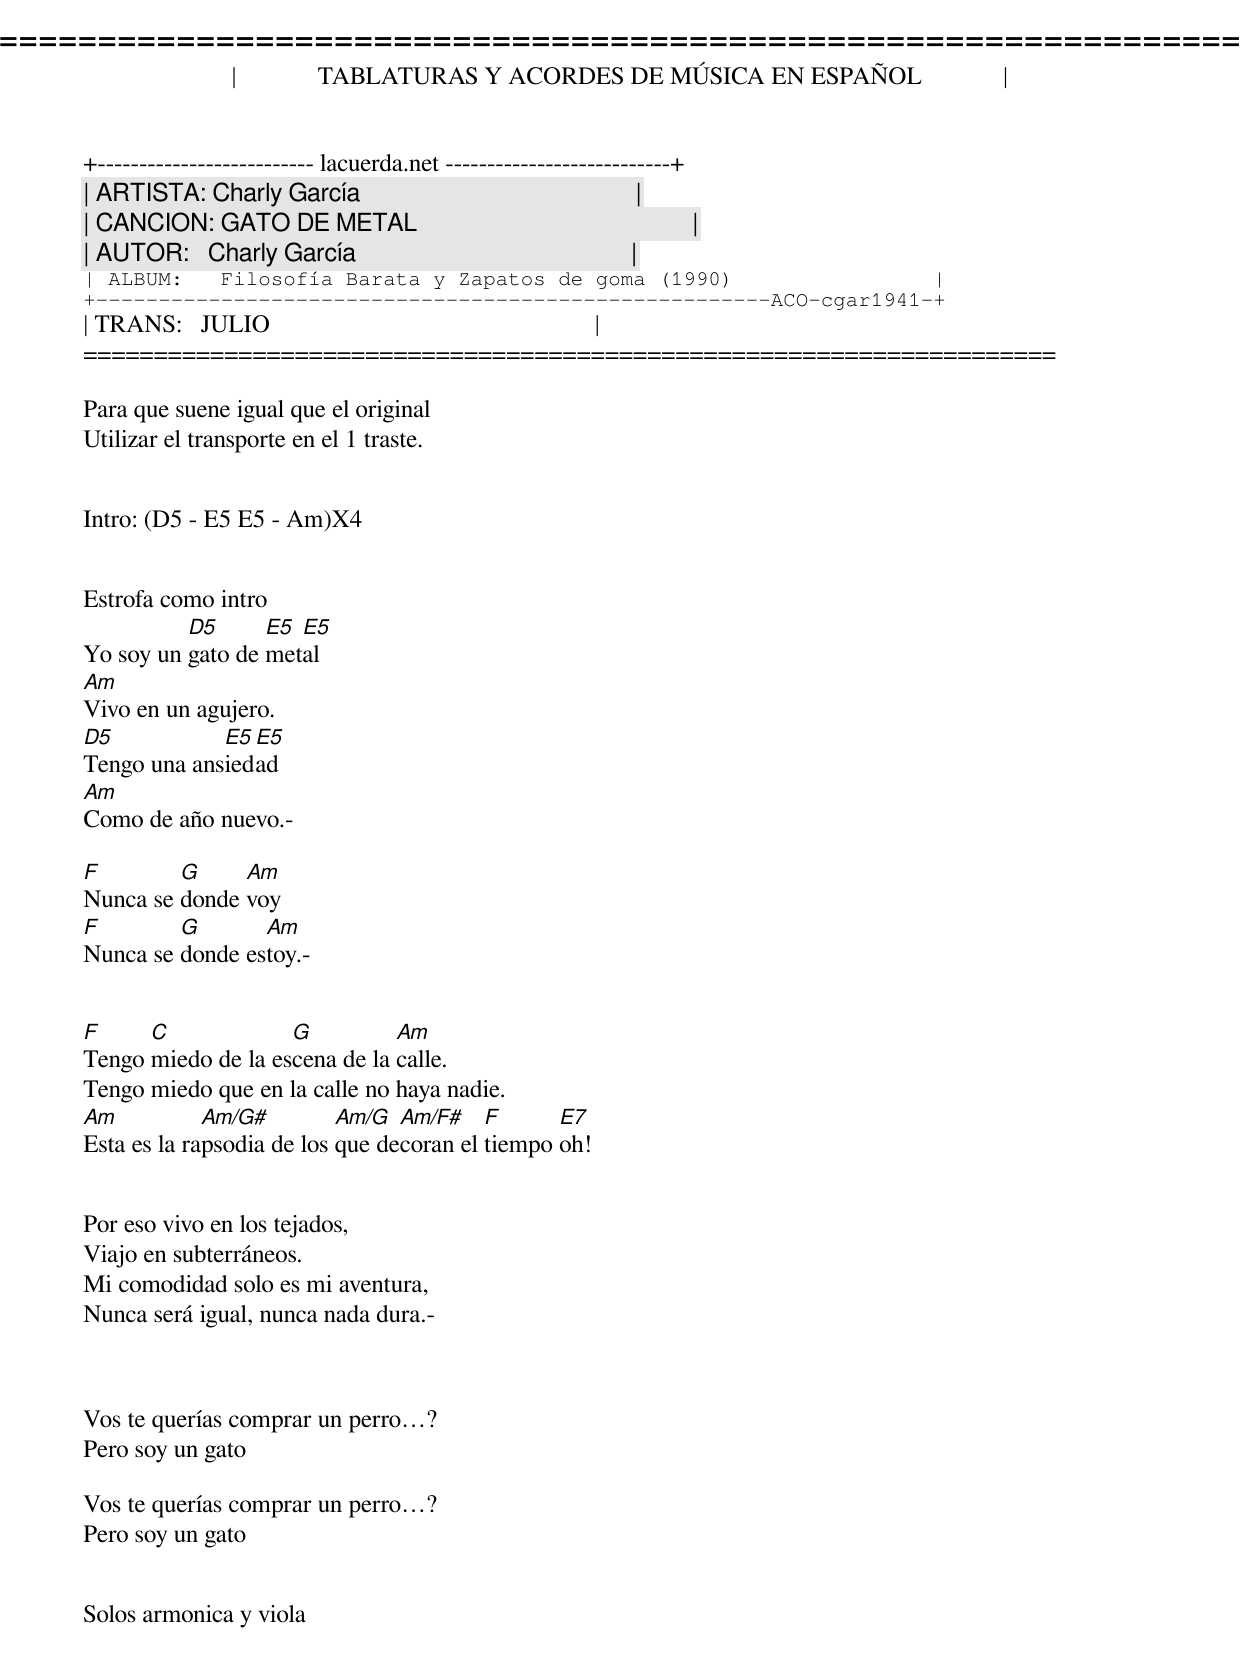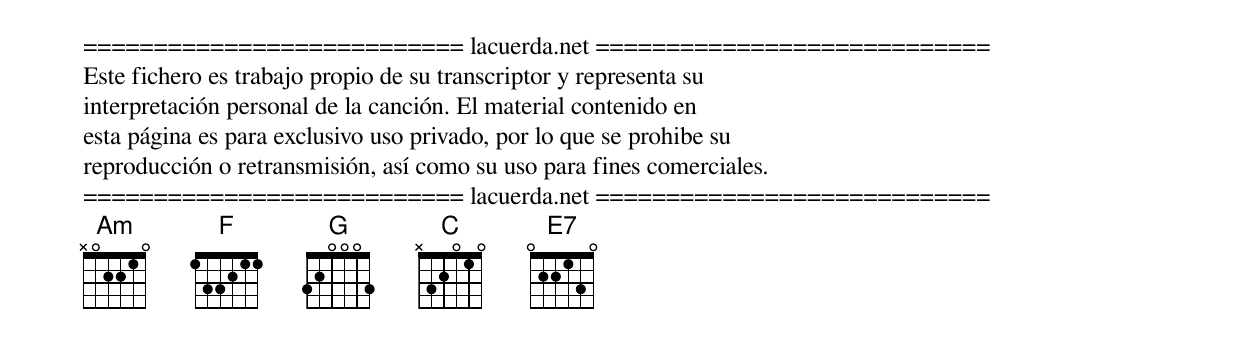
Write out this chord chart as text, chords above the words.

=====================================================================
|             TABLATURAS Y ACORDES DE MÚSICA EN ESPAÑOL             |
+-------------------------- lacuerda.net ---------------------------+
| ARTISTA: Charly García                                            |
| CANCION: GATO DE METAL                                            |
| AUTOR:   Charly García                                            |
| ALBUM:   Filosofía Barata y Zapatos de goma (1990)                |
+------------------------------------------------------ACO-cgar1941-+
| TRANS:   JULIO                                                    |
=====================================================================

Para que suene igual que el original
Utilizar el transporte en el 1 traste.


Intro: (D5 - E5 E5 - Am)X4


Estrofa como intro
          D5      E5 E5
Yo soy un gato de metal
Am
Vivo en un agujero.
D5           E5 E5
Tengo una ansiedad
Am
Como de año nuevo.-

F        G     Am
Nunca se donde voy
F        G       Am
Nunca se donde estoy.-


F     C             G          Am
Tengo miedo de la escena de la calle.
Tengo miedo que en la calle no haya nadie.
Am           Am/G#         Am/G  Am/F#    F      E7
Esta es la rapsodia de los que decoran el tiempo oh!


Por eso vivo en los tejados,
Viajo en subterráneos.
Mi comodidad solo es mi aventura,
Nunca será igual, nunca nada dura.-



Vos te querías comprar un perro?
Pero soy un gato

Vos te querías comprar un perro?
Pero soy un gato


Solos armonica y viola


=========================== lacuerda.net ============================
Este fichero es trabajo propio de su transcriptor y representa su
interpretación personal de la canción. El material contenido en
esta página es para exclusivo uso privado, por lo que se prohibe su
reproducción o retransmisión, así como su uso para fines comerciales.
=========================== lacuerda.net ============================
